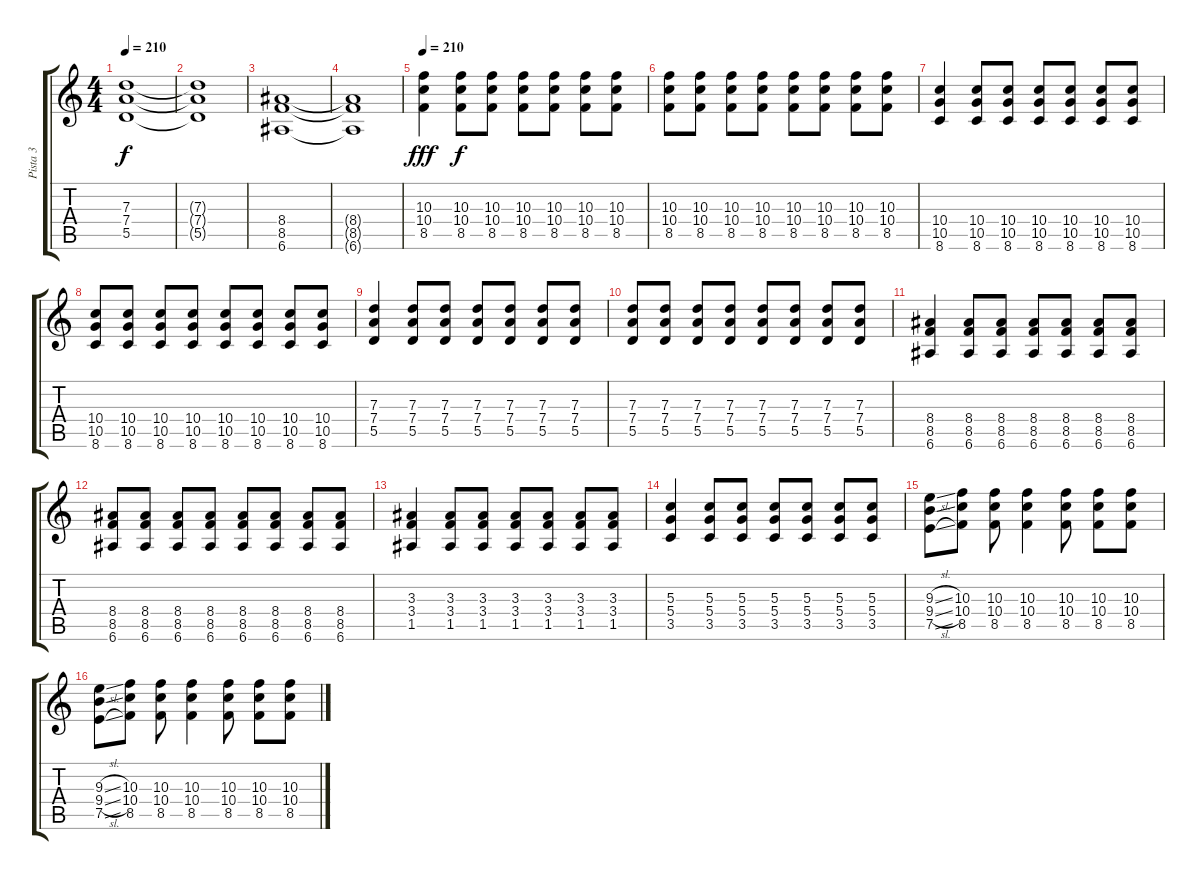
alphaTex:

\track ("Pista 3" "Pista 3") {instrument distortionguitar}
\staff {score tabs}
\tuning (E4 B3 G3 D3 A2 E2) {hide}
\ts (4 4)
\tempo 210
\clef g2
\ks c
(7.3 7.4 5.5).1{dy f} |
(7.3{t} 7.4{t} 5.5{t}).1 |
(8.4 8.5 6.6).1 |
(8.4{t} 8.5{t} 6.6{t}).1 |
\tempo 700
\tempo 210
(10.3 10.4 8.5).4{dy fff} (10.3 10.4 8.5).8{dy f} (10.3 10.4 8.5).8 (10.3 10.4 8.5).8 (10.3 10.4 8.5).8 (10.3 10.4 8.5).8 (10.3 10.4 8.5).8 |
(10.3 10.4 8.5).8 (10.3 10.4 8.5).8 (10.3 10.4 8.5).8 (10.3 10.4 8.5).8 (10.3 10.4 8.5).8 (10.3 10.4 8.5).8 (10.3 10.4 8.5).8 (10.3 10.4 8.5).8 |
(10.4 10.5 8.6).4 (10.4 10.5 8.6).8 (10.4 10.5 8.6).8 (10.4 10.5 8.6).8 (10.4 10.5 8.6).8 (10.4 10.5 8.6).8 (10.4 10.5 8.6).8 |
(10.4 10.5 8.6).8 (10.4 10.5 8.6).8 (10.4 10.5 8.6).8 (10.4 10.5 8.6).8 (10.4 10.5 8.6).8 (10.4 10.5 8.6).8 (10.4 10.5 8.6).8 (10.4 10.5 8.6).8 |
(7.3 7.4 5.5).4 (7.3 7.4 5.5).8 (7.3 7.4 5.5).8 (7.3 7.4 5.5).8 (7.3 7.4 5.5).8 (7.3 7.4 5.5).8 (7.3 7.4 5.5).8 |
(7.3 7.4 5.5).8 (7.3 7.4 5.5).8 (7.3 7.4 5.5).8 (7.3 7.4 5.5).8 (7.3 7.4 5.5).8 (7.3 7.4 5.5).8 (7.3 7.4 5.5).8 (7.3 7.4 5.5).8 |
(8.4 8.5 6.6).4 (8.4 8.5 6.6).8 (8.4 8.5 6.6).8 (8.4 8.5 6.6).8 (8.4 8.5 6.6).8 (8.4 8.5 6.6).8 (8.4 8.5 6.6).8 |
(8.4 8.5 6.6).8 (8.4 8.5 6.6).8 (8.4 8.5 6.6).8 (8.4 8.5 6.6).8 (8.4 8.5 6.6).8 (8.4 8.5 6.6).8 (8.4 8.5 6.6).8 (8.4 8.5 6.6).8 |
(3.3 3.4 1.5).4 (3.3 3.4 1.5).8 (3.3 3.4 1.5).8 (3.3 3.4 1.5).8 (3.3 3.4 1.5).8 (3.3 3.4 1.5).8 (3.3 3.4 1.5).8 |
(5.3 5.4 3.5).4 (5.3 5.4 3.5).8 (5.3 5.4 3.5).8 (5.3 5.4 3.5).8 (5.3 5.4 3.5).8 (5.3 5.4 3.5).8 (5.3 5.4 3.5).8 |
(9.3{sl} 9.4{sl} 7.5{sl}).8 (10.3 10.4 8.5).8 (10.3 10.4 8.5).8 (10.3 10.4 8.5).4 (10.3 10.4 8.5).8 (10.3 10.4 8.5).8 (10.3 10.4 8.5).8 |
(9.3{sl} 9.4{sl} 7.5{sl}).8 (10.3 10.4 8.5).8 (10.3 10.4 8.5).8 (10.3 10.4 8.5).4 (10.3 10.4 8.5).8 (10.3 10.4 8.5).8 (10.3 10.4 8.5).8
